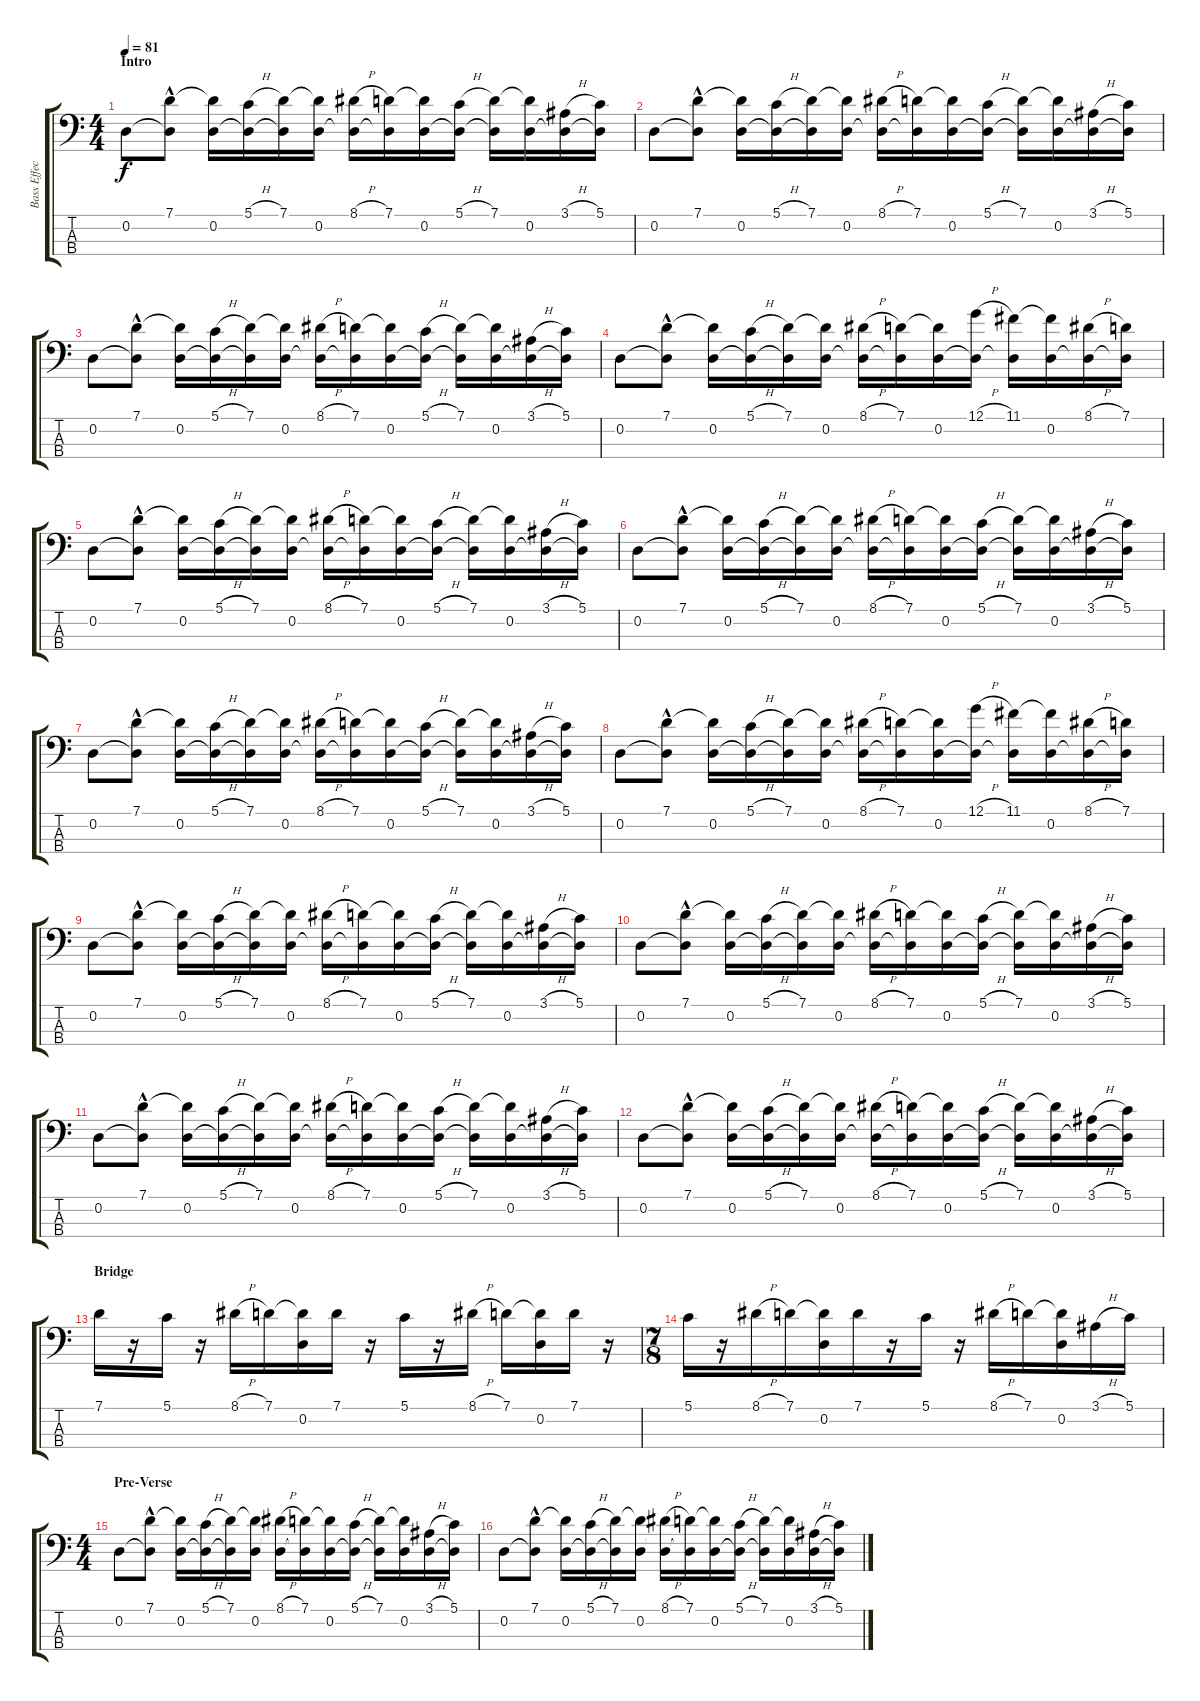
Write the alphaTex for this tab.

\track ("Bass Effects" "Bass Effec") {instrument synthbass1}
\staff {score tabs}
\tuning (G2 D2 A1 D1) {hide}
\ts (4 4)
\section ("" "Intro")
\tempo 81
\clef f4
\ks c
0.2.8{dy f instrument synthbass1} (7.1{hac} 0.2{t}).8 (7.1{t} 0.2).16 (5.1{h} 0.2{t}).16 (7.1 0.2{t}).16 (7.1{t} 0.2).16 (8.1{h} 0.2{t}).16 (7.1 0.2{t}).16 (7.1{t} 0.2).16 (5.1{h} 0.2{t}).16 (7.1 0.2{t}).16 (7.1{t} 0.2).16 (3.1{h} 0.2{t}).16 (5.1 0.2{t}).16 |
0.2.8 (7.1{hac} 0.2{t}).8 (7.1{t} 0.2).16 (5.1{h} 0.2{t}).16 (7.1 0.2{t}).16 (7.1{t} 0.2).16 (8.1{h} 0.2{t}).16 (7.1 0.2{t}).16 (7.1{t} 0.2).16 (5.1{h} 0.2{t}).16 (7.1 0.2{t}).16 (7.1{t} 0.2).16 (3.1{h} 0.2{t}).16 (5.1 0.2{t}).16 |
0.2.8 (7.1{hac} 0.2{t}).8 (7.1{t} 0.2).16 (5.1{h} 0.2{t}).16 (7.1 0.2{t}).16 (7.1{t} 0.2).16 (8.1{h} 0.2{t}).16 (7.1 0.2{t}).16 (7.1{t} 0.2).16 (5.1{h} 0.2{t}).16 (7.1 0.2{t}).16 (7.1{t} 0.2).16 (3.1{h} 0.2{t}).16 (5.1 0.2{t}).16 |
0.2.8 (7.1{hac} 0.2{t}).8 (7.1{t} 0.2).16 (5.1{h} 0.2{t}).16 (7.1 0.2{t}).16 (7.1{t} 0.2).16 (8.1{h} 0.2{t}).16 (7.1 0.2{t}).16 (7.1{t} 0.2).16 (12.1{h} 0.2{t}).16 (11.1 0.2{t}).16 (11.1{t} 0.2).16 (8.1{h} 0.2{t}).16 (7.1 0.2{t}).16 |
0.2.8 (7.1{hac} 0.2{t}).8 (7.1{t} 0.2).16 (5.1{h} 0.2{t}).16 (7.1 0.2{t}).16 (7.1{t} 0.2).16 (8.1{h} 0.2{t}).16 (7.1 0.2{t}).16 (7.1{t} 0.2).16 (5.1{h} 0.2{t}).16 (7.1 0.2{t}).16 (7.1{t} 0.2).16 (3.1{h} 0.2{t}).16 (5.1 0.2{t}).16 |
0.2.8 (7.1{hac} 0.2{t}).8 (7.1{t} 0.2).16 (5.1{h} 0.2{t}).16 (7.1 0.2{t}).16 (7.1{t} 0.2).16 (8.1{h} 0.2{t}).16 (7.1 0.2{t}).16 (7.1{t} 0.2).16 (5.1{h} 0.2{t}).16 (7.1 0.2{t}).16 (7.1{t} 0.2).16 (3.1{h} 0.2{t}).16 (5.1 0.2{t}).16 |
0.2.8 (7.1{hac} 0.2{t}).8 (7.1{t} 0.2).16 (5.1{h} 0.2{t}).16 (7.1 0.2{t}).16 (7.1{t} 0.2).16 (8.1{h} 0.2{t}).16 (7.1 0.2{t}).16 (7.1{t} 0.2).16 (5.1{h} 0.2{t}).16 (7.1 0.2{t}).16 (7.1{t} 0.2).16 (3.1{h} 0.2{t}).16 (5.1 0.2{t}).16 |
0.2.8 (7.1{hac} 0.2{t}).8 (7.1{t} 0.2).16 (5.1{h} 0.2{t}).16 (7.1 0.2{t}).16 (7.1{t} 0.2).16 (8.1{h} 0.2{t}).16 (7.1 0.2{t}).16 (7.1{t} 0.2).16 (12.1{h} 0.2{t}).16 (11.1 0.2{t}).16 (11.1{t} 0.2).16 (8.1{h} 0.2{t}).16 (7.1 0.2{t}).16 |
0.2.8 (7.1{hac} 0.2{t}).8 (7.1{t} 0.2).16 (5.1{h} 0.2{t}).16 (7.1 0.2{t}).16 (7.1{t} 0.2).16 (8.1{h} 0.2{t}).16 (7.1 0.2{t}).16 (7.1{t} 0.2).16 (5.1{h} 0.2{t}).16 (7.1 0.2{t}).16 (7.1{t} 0.2).16 (3.1{h} 0.2{t}).16 (5.1 0.2{t}).16 |
0.2.8 (7.1{hac} 0.2{t}).8 (7.1{t} 0.2).16 (5.1{h} 0.2{t}).16 (7.1 0.2{t}).16 (7.1{t} 0.2).16 (8.1{h} 0.2{t}).16 (7.1 0.2{t}).16 (7.1{t} 0.2).16 (5.1{h} 0.2{t}).16 (7.1 0.2{t}).16 (7.1{t} 0.2).16 (3.1{h} 0.2{t}).16 (5.1 0.2{t}).16 |
0.2.8 (7.1{hac} 0.2{t}).8 (7.1{t} 0.2).16 (5.1{h} 0.2{t}).16 (7.1 0.2{t}).16 (7.1{t} 0.2).16 (8.1{h} 0.2{t}).16 (7.1 0.2{t}).16 (7.1{t} 0.2).16 (5.1{h} 0.2{t}).16 (7.1 0.2{t}).16 (7.1{t} 0.2).16 (3.1{h} 0.2{t}).16 (5.1 0.2{t}).16 |
0.2.8 (7.1{hac} 0.2{t}).8 (7.1{t} 0.2).16 (5.1{h} 0.2{t}).16 (7.1 0.2{t}).16 (7.1{t} 0.2).16 (8.1{h} 0.2{t}).16 (7.1 0.2{t}).16 (7.1{t} 0.2).16 (5.1{h} 0.2{t}).16 (7.1 0.2{t}).16 (7.1{t} 0.2).16 (3.1{h} 0.2{t}).16 (5.1 0.2{t}).16 |
\section ("" "Bridge")
7.1.16 r.16 5.1.16 r.16 8.1{h}.16 7.1.16 (7.1{t} 0.2).16 7.1.16 r.16 5.1.16 r.16 8.1{h}.16 7.1.16 (7.1{t} 0.2).16 7.1.16 r.16 |
\ts (7 8)
5.1.16 r.16 8.1{h}.16 7.1.16 (7.1{t} 0.2).16 7.1.16 r.16 5.1.16 r.16 8.1{h}.16 7.1.16 (7.1{t} 0.2).16 3.1{h}.16 5.1.16 |
\ts (4 4)
\section ("" "Pre-Verse")
0.2.8 (7.1{hac} 0.2{t}).8 (7.1{t} 0.2).16 (5.1{h} 0.2{t}).16 (7.1 0.2{t}).16 (7.1{t} 0.2).16 (8.1{h} 0.2{t}).16 (7.1 0.2{t}).16 (7.1{t} 0.2).16 (5.1{h} 0.2{t}).16 (7.1 0.2{t}).16 (7.1{t} 0.2).16 (3.1{h} 0.2{t}).16 (5.1 0.2{t}).16 |
0.2.8 (7.1{hac} 0.2{t}).8 (7.1{t} 0.2).16 (5.1{h} 0.2{t}).16 (7.1 0.2{t}).16 (7.1{t} 0.2).16 (8.1{h} 0.2{t}).16 (7.1 0.2{t}).16 (7.1{t} 0.2).16 (5.1{h} 0.2{t}).16 (7.1 0.2{t}).16 (7.1{t} 0.2).16 (3.1{h} 0.2{t}).16 (5.1 0.2{t}).16
